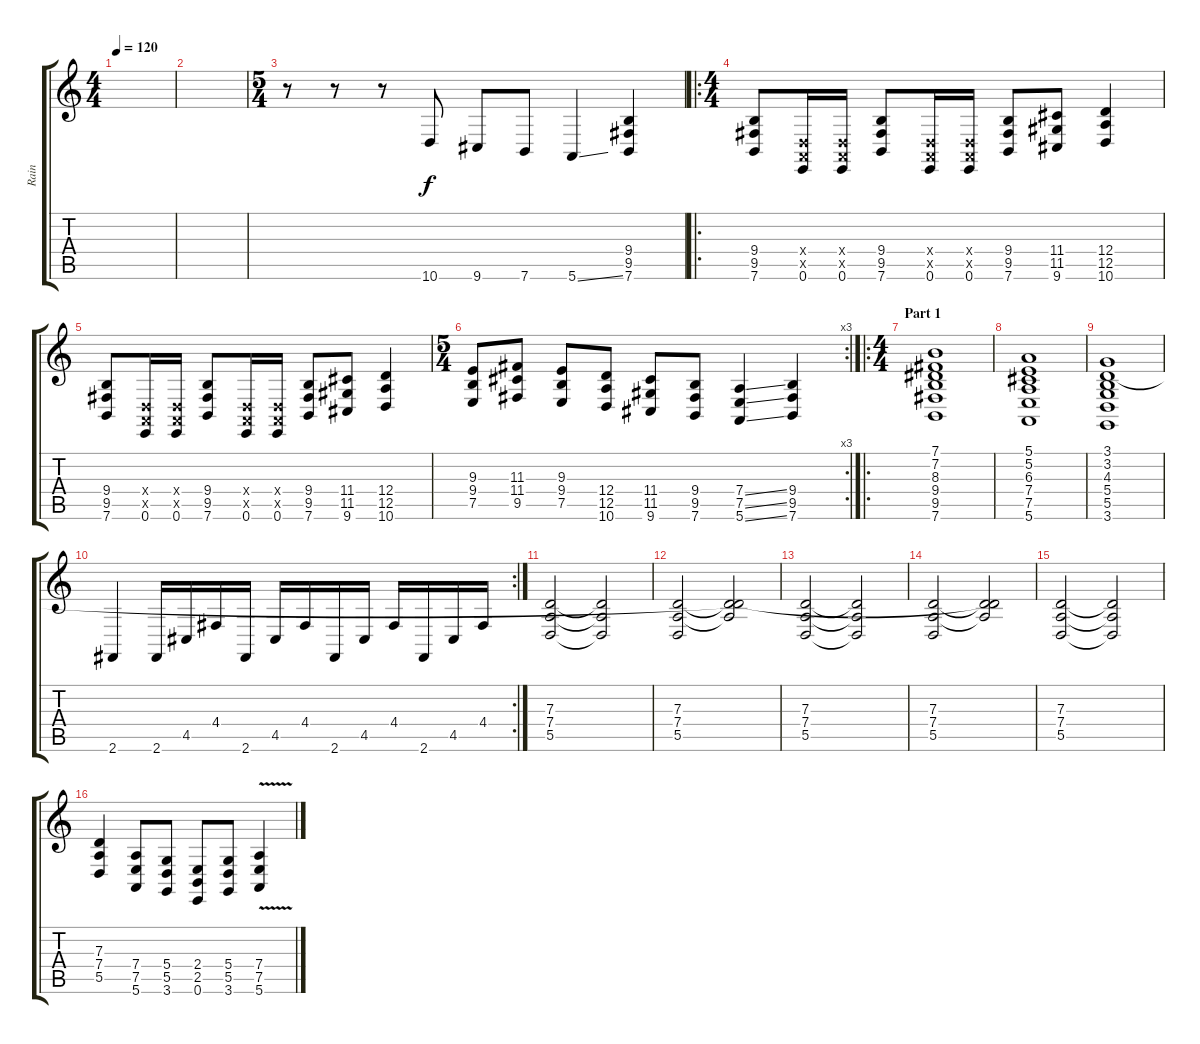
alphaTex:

\track ("Rain" "Rain") {instrument fx1rain}
\staff {score tabs}
\tuning (E4 B3 G3 D3 A2 E2) {hide}
\ts (4 4)
\tempo 120
\clef g2
\ks c
|
|
\ts (5 4)
r.8 r.8 r.8 10.6.8 9.6.8 7.6.8 5.6{ss}.4 (9.4 9.5 7.6).4 |
\ro
\ts (4 4)
(9.4 9.5 7.6).8 (0.4{x} 0.5{x} 0.6).16 (0.4{x} 0.5{x} 0.6).16 (9.4 9.5 7.6).8 (0.4{x} 0.5{x} 0.6).16 (0.4{x} 0.5{x} 0.6).16 (9.4 9.5 7.6).8 (11.4 11.5 9.6).8 (12.4 12.5 10.6).4 |
(9.4 9.5 7.6).8 (0.4{x} 0.5{x} 0.6).16 (0.4{x} 0.5{x} 0.6).16 (9.4 9.5 7.6).8 (0.4{x} 0.5{x} 0.6).16 (0.4{x} 0.5{x} 0.6).16 (9.4 9.5 7.6).8 (11.4 11.5 9.6).8 (12.4 12.5 10.6).4 |
\rc 3
\ts (5 4)
(9.3 9.4 7.5).8 (11.3 11.4 9.5).8 (9.3 9.4 7.5).8 (12.4 12.5 10.6).8 (11.4 11.5 9.6).8 (9.4 9.5 7.6).8 (7.4{ss} 7.5{ss} 5.6{ss}).4 (9.4 9.5 7.6).4 |
\ro
\ts (4 4)
\section ("" "Part 1")
(7.1 7.2 8.3 9.4 9.5 7.6).1 |
(5.1 5.2 6.3 7.4 7.5 5.6).1 |
(3.1 3.2 4.3 5.4 5.5 3.6).1 |
\rc 2
2.6.4 2.6.16 4.5.16 4.4.16 2.6.16 4.5.16 4.4.16 2.6.16 4.5.16 4.4.16 2.6.16 4.5.16 4.4.16 |
(7.3 7.4 5.5).2 (7.3{t} 7.4{t} 5.5{t}).2 |
(7.3 7.4 5.5).2 (3.2{t} 7.3{t} 7.4{t}).2 |
(7.3 7.4 5.5).2 (7.3{t} 7.4{t} 5.5{t}).2 |
(7.3 7.4 5.5).2 (3.2{t} 7.3{t} 7.4{t}).2 |
(7.3 7.4 5.5).2 (7.3{t} 7.4{t} 5.5{t}).2 |
(7.3 7.4 5.5).4 (7.4 7.5 5.6).8 (5.4 5.5 3.6).8 (2.4 2.5 0.6).8 (5.4 5.5 3.6).8 (7.4 7.5 5.6{v}).4
